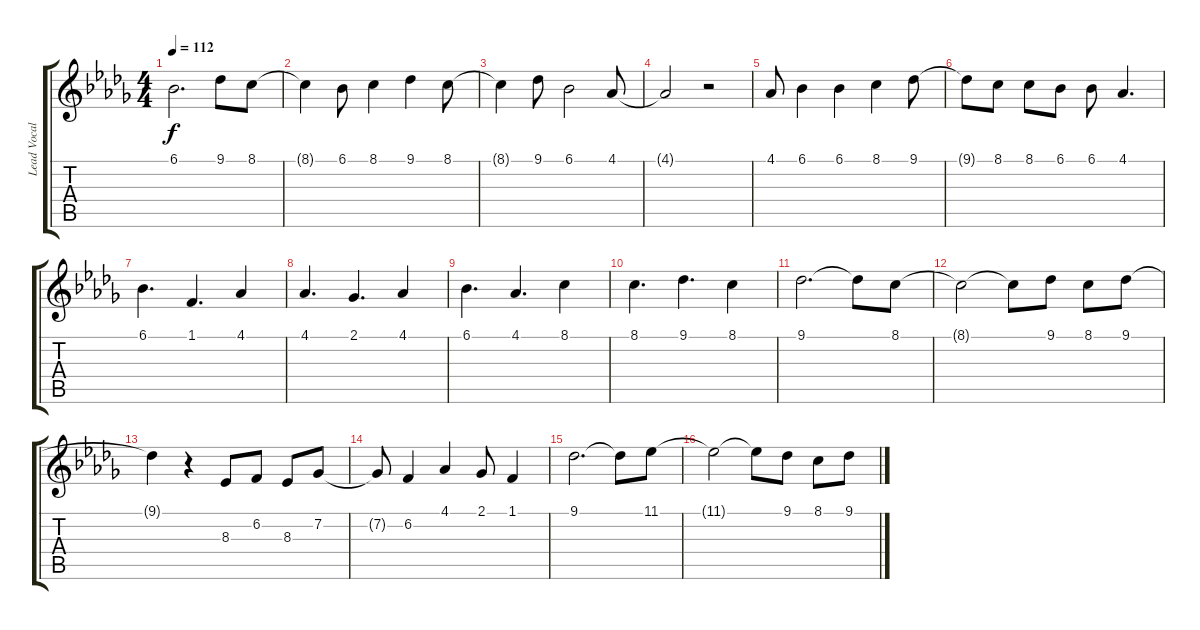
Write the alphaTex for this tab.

\track ("Lead Vocals" "Lead Vocal") {instrument violin}
\staff {score tabs}
\tuning (E4 B3 G3 D3 A2 E2) {hide}
\ts (4 4)
\tempo 112
\clef g2
\ks bbminor
6.1.2{d dy f} 9.1.8 8.1.8 |
8.1{t}.4 6.1.8 8.1.4 9.1.4 8.1.8 |
8.1{t}.4 9.1.8 6.1.2 4.1.8 |
4.1{t}.2 r.2 |
4.1.8 6.1.4 6.1.4 8.1.4 9.1.8 |
9.1{t}.8 8.1.8 8.1.8 6.1.8 6.1.8 4.1.4{d} |
6.1.4{d} 1.1.4{d} 4.1.4 |
4.1.4{d} 2.1.4{d} 4.1.4 |
6.1.4{d} 4.1.4{d} 8.1.4 |
8.1.4{d} 9.1.4{d} 8.1.4 |
9.1.2{d} 9.1{t}.8 8.1.8 |
8.1{t}.2 8.1{t}.8 9.1.8 8.1.8 9.1.8 |
9.1{t}.4 r.4 8.3.8 6.2.8 8.3.8 7.2.8 |
7.2{t}.8 6.2.4 4.1.4 2.1.8 1.1.4 |
9.1.2{d} 9.1{t}.8 11.1.8 |
11.1{t}.2 11.1{t}.8 9.1.8 8.1.8 9.1.8
